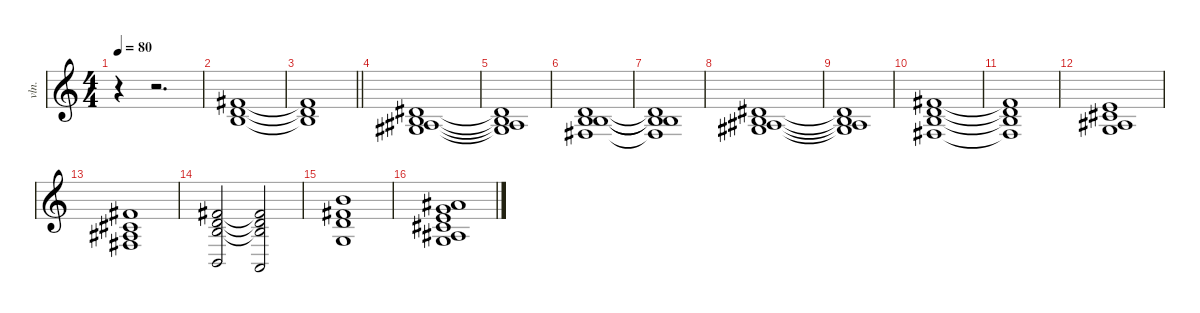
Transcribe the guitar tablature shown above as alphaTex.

\defaultSystemsLayout 4
\hideDynamics
\bracketExtendMode nobrackets
\otherSystemsTrackNameOrientation horizontal
\track ("Synth" "vln.") {instrument stringensemble2}
\staff {score}
\tuning (E4 B3 G3 D3 A2 E2)
\ts (4 4)
\tempo 80
\clef g2
\ks c
r.4{dy f beam Down} r.2{d beam Down} |
(7.2{acc #} 7.3 9.4).1{beam Up} |
\barLineRight lightlight
(7.2{t acc #} 7.3{t} 9.4{t}).1{beam Up} |
(4.2{acc #} 3.3{acc #} 9.4 11.5{acc #}).1{beam Up} |
(4.2{t acc #} 3.3{t acc #} 9.4{t} 11.5{t acc #}).1{beam Up} |
(3.2 4.3 9.4 9.5{acc #}).1{beam Up} |
(3.2{t} 4.3{t} 9.4{t} 9.5{t acc #}).1{beam Up} |
(4.2{acc #} 3.3{acc #} 9.4 11.5{acc #}).1{beam Up} |
(4.2{t acc #} 3.3{t acc #} 9.4{t} 11.5{t acc #}).1{beam Up} |
(7.2{acc #} 7.3 9.4 9.5{acc #}).1{beam Up} |
(7.2{t acc #} 7.3{t} 9.4{t} 9.5{t acc #}).1{beam Up} |
(5.2 6.3{acc #} 8.4{acc #} 10.5).1{beam Up} |
(7.2{acc #} 6.3{acc #} 8.4{acc #} 9.5{acc #}).1{beam Up} |
(7.2{acc #} 7.3 9.4 2.5).2{beam Up} (7.2{t acc #} 7.3{t} 9.4{t} 0.5).2{beam Up} |
(7.1 7.2{acc #} 7.3 5.4).1{beam Up} |
(6.1{acc #} 5.2 6.3{acc #} 5.4 22.5 18.6{acc #}).1{beam Up}
